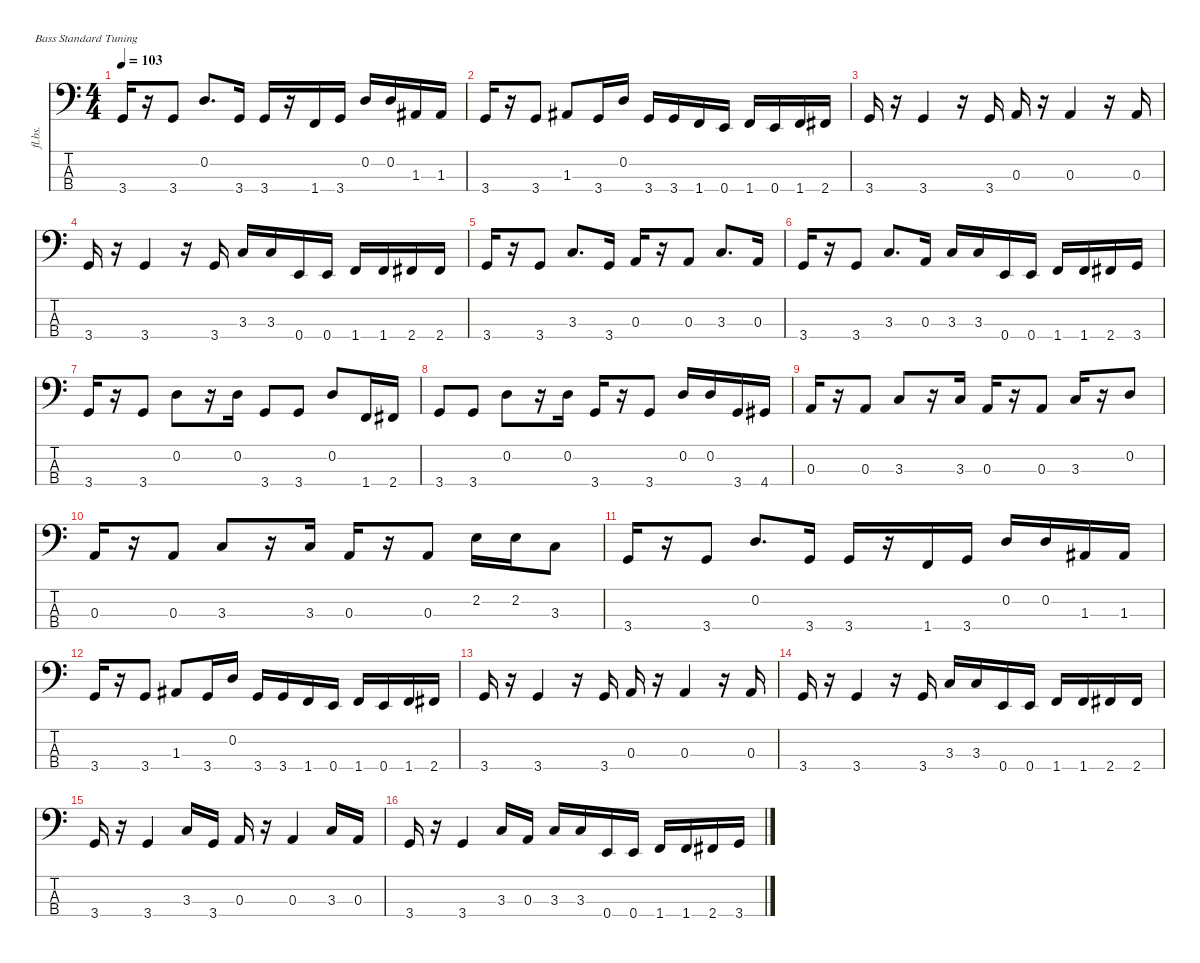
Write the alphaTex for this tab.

\defaultSystemsLayout 4
\hideDynamics
\bracketExtendMode nobrackets
\otherSystemsTrackNameOrientation horizontal
\track ("Bass" "fl.bs.") {instrument fretlessbass}
\staff {score tabs}
\tuning (G2 D2 A1 E1)
\ts (4 4)
\tempo 103
\clef f4
\ks c
3.4.16{dy f} r.16 3.4.8 0.2.8{d} 3.4.16 3.4.16 r.16 1.4.16 3.4.16 0.2.16 0.2.16 1.3{acc #}.16 1.3{acc #}.16 |
3.4.16 r.16 3.4.8 1.3{acc #}.8 3.4.16 0.2.16 3.4.16 3.4.16 1.4.16 0.4.16 1.4.16 0.4.16 1.4.16 2.4{acc #}.16 |
3.4.16 r.16 3.4.4 r.16 3.4.16 0.3.16 r.16 0.3.4 r.16 0.3.16 |
3.4.16 r.16 3.4.4 r.16 3.4.16 3.3.16 3.3.16 0.4.16 0.4.16 1.4.16 1.4.16 2.4{acc #}.16 2.4{acc #}.16 |
3.4.16 r.16 3.4.8 3.3.8{d} 3.4.16 0.3.16 r.16 0.3.8 3.3.8{d} 0.3.16 |
3.4.16 r.16 3.4.8 3.3.8{d} 0.3.16 3.3.16 3.3.16 0.4.16 0.4.16 1.4.16 1.4.16 2.4{acc #}.16 3.4.16 |
3.4.16 r.16 3.4.8 0.2.8 r.16 0.2.16 3.4.8 3.4.8 0.2.8 1.4.16 2.4{acc #}.16 |
3.4.8 3.4.8 0.2.8 r.16 0.2.16 3.4.16 r.16 3.4.8 0.2.16 0.2.16 3.4.16 4.4{acc #}.16 |
0.3.16 r.16 0.3.8 3.3.8 r.16 3.3.16 0.3.16 r.16 0.3.8 3.3.16 r.16 0.2.8 |
0.3.16 r.16 0.3.8 3.3.8 r.16 3.3.16 0.3.16 r.16 0.3.8 2.2.16 2.2.16 3.3.8 |
3.4.16 r.16 3.4.8 0.2.8{d} 3.4.16 3.4.16 r.16 1.4.16 3.4.16 0.2.16 0.2.16 1.3{acc #}.16 1.3{acc #}.16 |
3.4.16 r.16 3.4.8 1.3{acc #}.8 3.4.16 0.2.16 3.4.16 3.4.16 1.4.16 0.4.16 1.4.16 0.4.16 1.4.16 2.4{acc #}.16 |
3.4.16 r.16 3.4.4 r.16 3.4.16 0.3.16 r.16 0.3.4 r.16 0.3.16 |
3.4.16 r.16 3.4.4 r.16 3.4.16 3.3.16 3.3.16 0.4.16 0.4.16 1.4.16 1.4.16 2.4{acc #}.16 2.4{acc #}.16 |
3.4.16 r.16 3.4.4 3.3.16 3.4.16 0.3.16 r.16 0.3.4 3.3.16 0.3.16 |
3.4.16 r.16 3.4.4 3.3.16 0.3.16 3.3.16 3.3.16 0.4.16 0.4.16 1.4.16 1.4.16 2.4{acc #}.16 3.4.16
